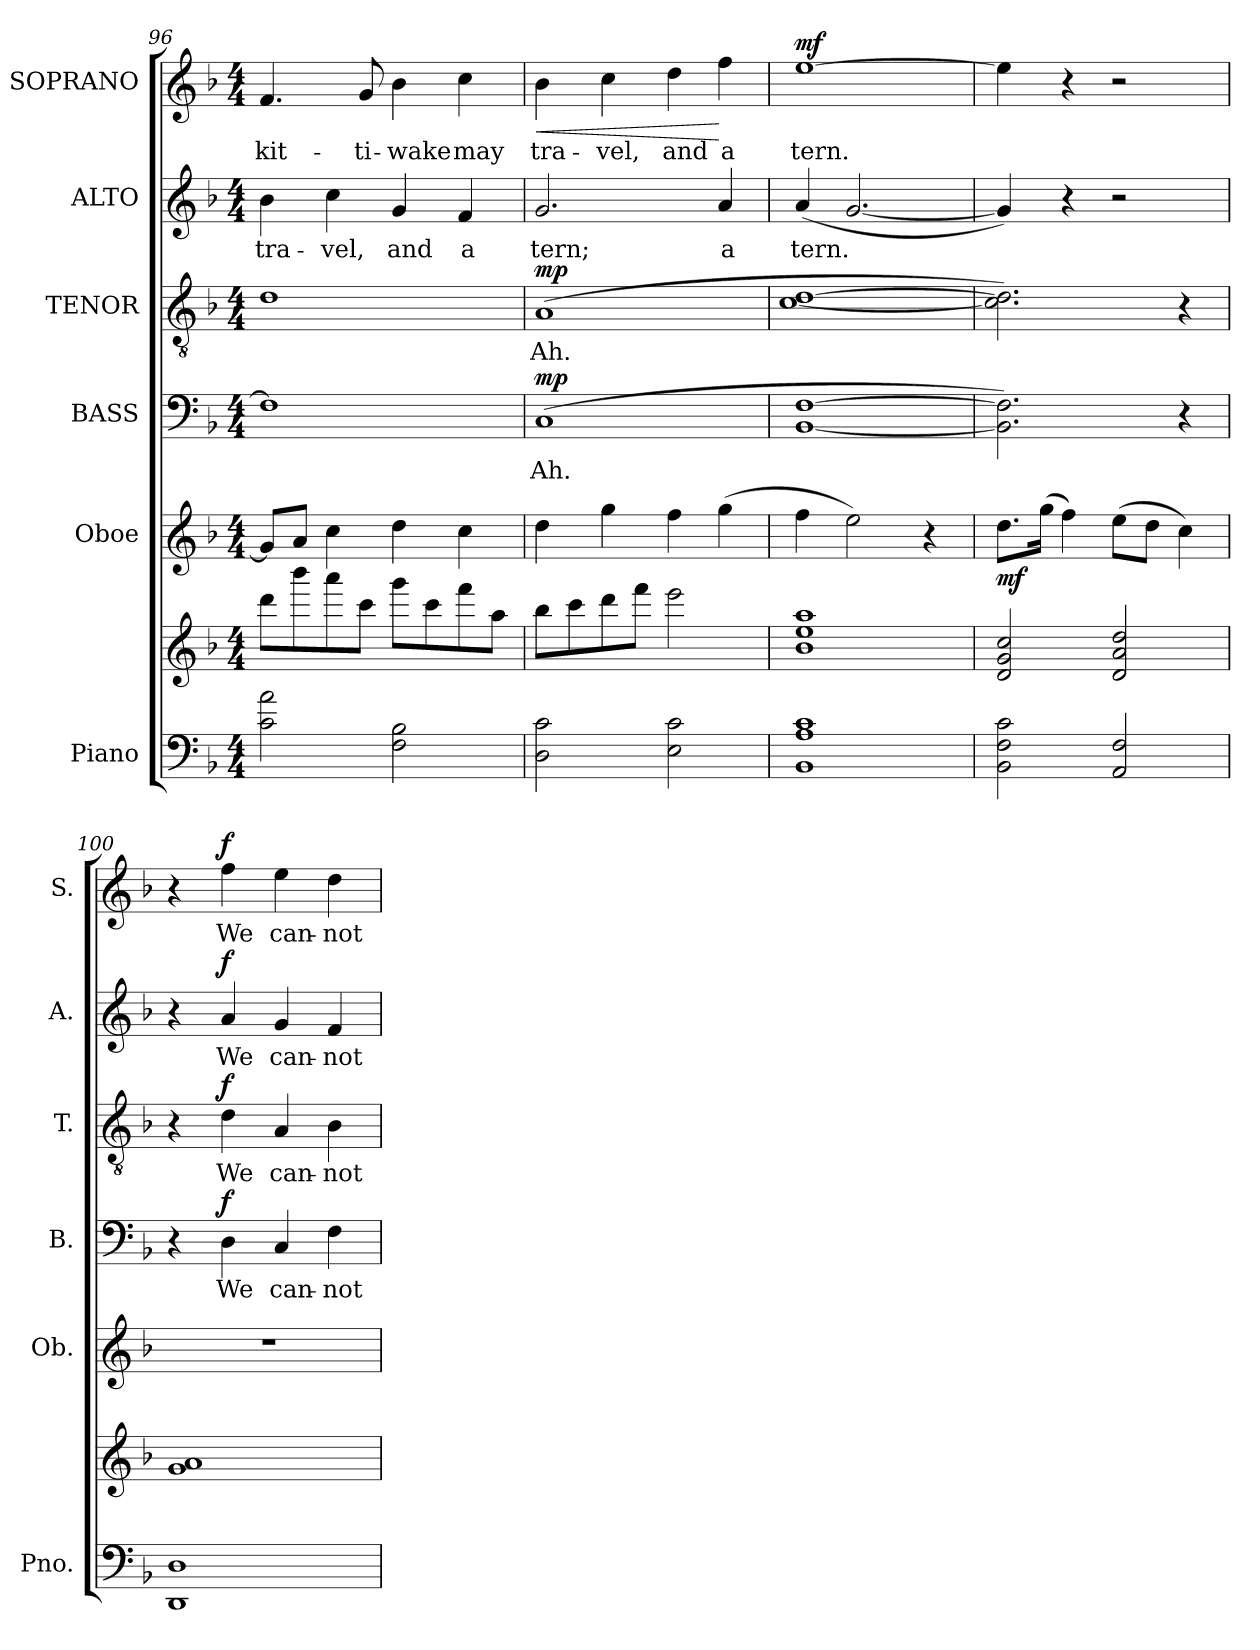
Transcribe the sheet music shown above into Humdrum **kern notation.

**kern	**kern	**kern	**dynam	**kern	**text	**dynam	**kern	**text	**dynam	**kern	**text	**dynam	**kern	**text	**dynam
*part6	*part6	*part5	*part5	*part4	*part4	*part4	*part3	*part3	*part3	*part2	*part2	*part2	*part1	*part1	*part1
*staff7	*staff6	*staff5	*staff5	*staff4	*staff4	*staff4	*staff3	*staff3	*staff3	*staff2	*staff2	*staff2	*staff1	*staff1	*staff1
*I"Piano	*	*I"Oboe	*	*I"BASS	*	*	*I"TENOR	*	*	*I"ALTO	*	*	*I"SOPRANO	*	*
*I'Pno.	*	*I'Ob.	*	*I'B.	*	*	*I'T.	*	*	*I'A.	*	*	*I'S.	*	*
*clefF4	*clefG2	*clefG2	*	*clefF4	*	*	*clefGv2	*	*	*clefG2	*	*	*clefG2	*	*
*	*	*	*	*	*	*	*ITrd7c12	*	*	*	*	*	*	*	*
*k[b-]	*k[b-]	*k[b-]	*	*k[b-]	*	*	*k[b-]	*	*	*k[b-]	*	*	*k[b-]	*	*
*F:	*F:	*F:	*	*F:	*	*	*F:	*	*	*F:	*	*	*F:	*	*
*M4/4	*M4/4	*M4/4	*	*M4/4	*	*	*M4/4	*	*	*M4/4	*	*	*M4/4	*	*
=96	=96	=96	=96	=96	=96	=96	=96	=96	=96	=96	=96	=96	=96	=96	=96
!	!	!	!	!	!	!	!	!	!	!	!LO:LY:b:color=#000000	!	!	!	!
!	!	!	!	!	!	!	!	!	!	!	!	!	!	!LO:LY:b:color=#000000	!
2ci\ 2ai	8dddi\L	8gi/L]	.	1Fi]	.	.	1Di	.	.	4b-i\	tra-	.	4.fi/	kit-	.
.	8bbb-i\	8ai/J	.	.	.	.	.	.	.	.	.	.	.	.	.
!	!	!	!	!	!	!	!	!	!	!	!LO:LY:b:color=#000000	!	!	!	!
.	8aaai\	4cci\	.	.	.	.	.	.	.	4cci\	-vel,	.	.	.	.
!	!	!	!	!	!	!	!	!	!	!	!	!	!	!LO:LY:b:color=#000000	!
.	8ccci\J	.	.	.	.	.	.	.	.	.	.	.	8gi/	-ti-	.
!	!	!	!	!	!	!	!	!	!	!	!LO:LY:b:color=#000000	!	!	!	!
!	!	!	!	!	!	!	!	!	!	!	!	!	!	!LO:LY:b:color=#000000	!
2Fi\ 2B-i	8gggi\L	4ddi\	.	.	.	.	.	.	.	4gi/	and	.	4b-i\	-wake	.
.	8ccci\	.	.	.	.	.	.	.	.	.	.	.	.	.	.
!	!	!	!	!	!	!	!	!	!	!	!LO:LY:b:color=#000000	!	!	!	!
!	!	!	!	!	!	!	!	!	!	!	!	!	!	!LO:LY:b:color=#000000	!
.	8fffi\	4cci\	.	.	.	.	.	.	.	4fi/	a	.	4cci\	may	.
.	8aai\J	.	.	.	.	.	.	.	.	.	.	.	.	.	.
=97	=97	=97	=97	=97	=97	=97	=97	=97	=97	=97	=97	=97	=97	=97	=97
!	!	!	!	!	!LO:LY:b:color=#000000	!	!	!	!	!	!	!	!	!	!
!	!	!	!	!	!	!	!	!LO:LY:b:color=#000000	!	!	!	!	!	!	!
!	!	!	!	!	!	!	!	!	!	!	!LO:LY:b:color=#000000	!	!	!	!
!	!	!	!	!	!	!	!	!	!	!	!	!	!	!LO:LY:b:color=#000000	!LO:HP:b
2Di\ 2ci	8bb-i\L	4ddi\	.	(1Ci	Ah.	mp	(1AAi	Ah.	mp	2.gi/	tern;	.	4b-i\	tra-	<
.	8ccci\	.	.	.	.	.	.	.	.	.	.	.	.	.	.
!	!	!	!	!	!	!	!	!	!	!	!	!	!	!LO:LY:b:color=#000000	!
.	8dddi\	4ggi\	.	.	.	.	.	.	.	.	.	.	4cci\	-vel,	.
.	8fffi\J	.	.	.	.	.	.	.	.	.	.	.	.	.	.
!	!	!	!	!	!	!	!	!	!	!	!	!	!	!LO:LY:b:color=#000000	!
2Ei\ 2ci	2eeei\	4ffi\	.	.	.	.	.	.	.	.	.	.	4ddi\	and	.
!	!	!	!	!	!	!	!	!	!	!	!LO:LY:b:color=#000000	!	!	!	!
!	!	!	!	!	!	!	!	!	!	!	!	!	!	!LO:LY:b:color=#000000	!
.	.	(4ggi\	.	.	.	.	.	.	.	4ai/	a	.	4ffi\	a	[
=98	=98	=98	=98	=98	=98	=98	=98	=98	=98	=98	=98	=98	=98	=98	=98
!	!	!	!	!	!	!	!	!	!	!	!LO:LY:b:color=#000000	!	!	!	!
!	!	!	!	!	!	!	!	!	!	!	!	!	!	!LO:LY:b:color=#000000	!
1BB-i 1Ai 1ci	1b-i 1eei 1aai	4ffi\	.	[<1BB-i [>1Fi	.	.	[<1Ci [>1Di	.	.	(4ai/	tern.	.	[>1eei	tern.	mf
.	.	2eei\)	.	.	.	.	.	.	.	[<2.gi/	.	.	.	.	.
.	.	4r	.	.	.	.	.	.	.	.	.	.	.	.	.
!!LO:LB:g=z
=99	=99	=99	=99	=99	=99	=99	=99	=99	=99	=99	=99	=99	=99	=99	=99
2BB-i\ 2Fi 2ci	2di/ 2gi 2cci	8.ddi\L	mf	2.BB-i\] 2.Fi])	.	.	2.Ci\] 2.Di])	.	.	4gi/])	.	.	4eei\]	.	.
.	.	(16ggi\Jk	.	.	.	.	.	.	.	.	.	.	.	.	.
.	.	4ffi\)	.	.	.	.	.	.	.	4r	.	.	4r	.	.
2AAi/ 2Fi	2di/ 2ai 2ddi	(8eei\L	.	.	.	.	.	.	.	2r	.	.	2r	.	.
.	.	8ddi\J	.	.	.	.	.	.	.	.	.	.	.	.	.
.	.	4cci\)	.	4r	.	.	4r	.	.	.	.	.	.	.	.
=100	=100	=100	=100	=100	=100	=100	=100	=100	=100	=100	=100	=100	=100	=100	=100
1DDi 1Di	1gi 1ai	1r	.	4r	.	.	4r	.	.	4r	.	.	4r	.	.
!	!	!	!	!	!LO:LY:b:color=#000000	!	!	!	!	!	!	!	!	!	!
!	!	!	!	!	!	!	!	!LO:LY:b:color=#000000	!	!	!	!	!	!	!
!	!	!	!	!	!	!	!	!	!	!	!LO:LY:b:color=#000000	!	!	!	!
!	!	!	!	!	!	!	!	!	!	!	!	!	!	!LO:LY:b:color=#000000	!
.	.	.	.	4Di\	We	f	4Di\	We	f	4ai/	We	f	4ffi\	We	f
!	!	!	!	!	!LO:LY:b:color=#000000	!	!	!	!	!	!	!	!	!	!
!	!	!	!	!	!	!	!	!LO:LY:b:color=#000000	!	!	!	!	!	!	!
!	!	!	!	!	!	!	!	!	!	!	!LO:LY:b:color=#000000	!	!	!	!
!	!	!	!	!	!	!	!	!	!	!	!	!	!	!LO:LY:b:color=#000000	!
.	.	.	.	4Ci/	can-	.	4AAi/	can-	.	4gi/	can-	.	4eei\	can-	.
!	!	!	!	!	!LO:LY:b:color=#000000	!	!	!	!	!	!	!	!	!	!
!	!	!	!	!	!	!	!	!LO:LY:b:color=#000000	!	!	!	!	!	!	!
!	!	!	!	!	!	!	!	!	!	!	!LO:LY:b:color=#000000	!	!	!	!
!	!	!	!	!	!	!	!	!	!	!	!	!	!	!LO:LY:b:color=#000000	!
.	.	.	.	4Fi\	-not	.	4BB-i\	-not	.	4fi/	-not	.	4ddi\	-not	.
=	=	=	=	=	=	=	=	=	=	=	=	=	=	=	=
*-	*-	*-	*-	*-	*-	*-	*-	*-	*-	*-	*-	*-	*-	*-	*-
